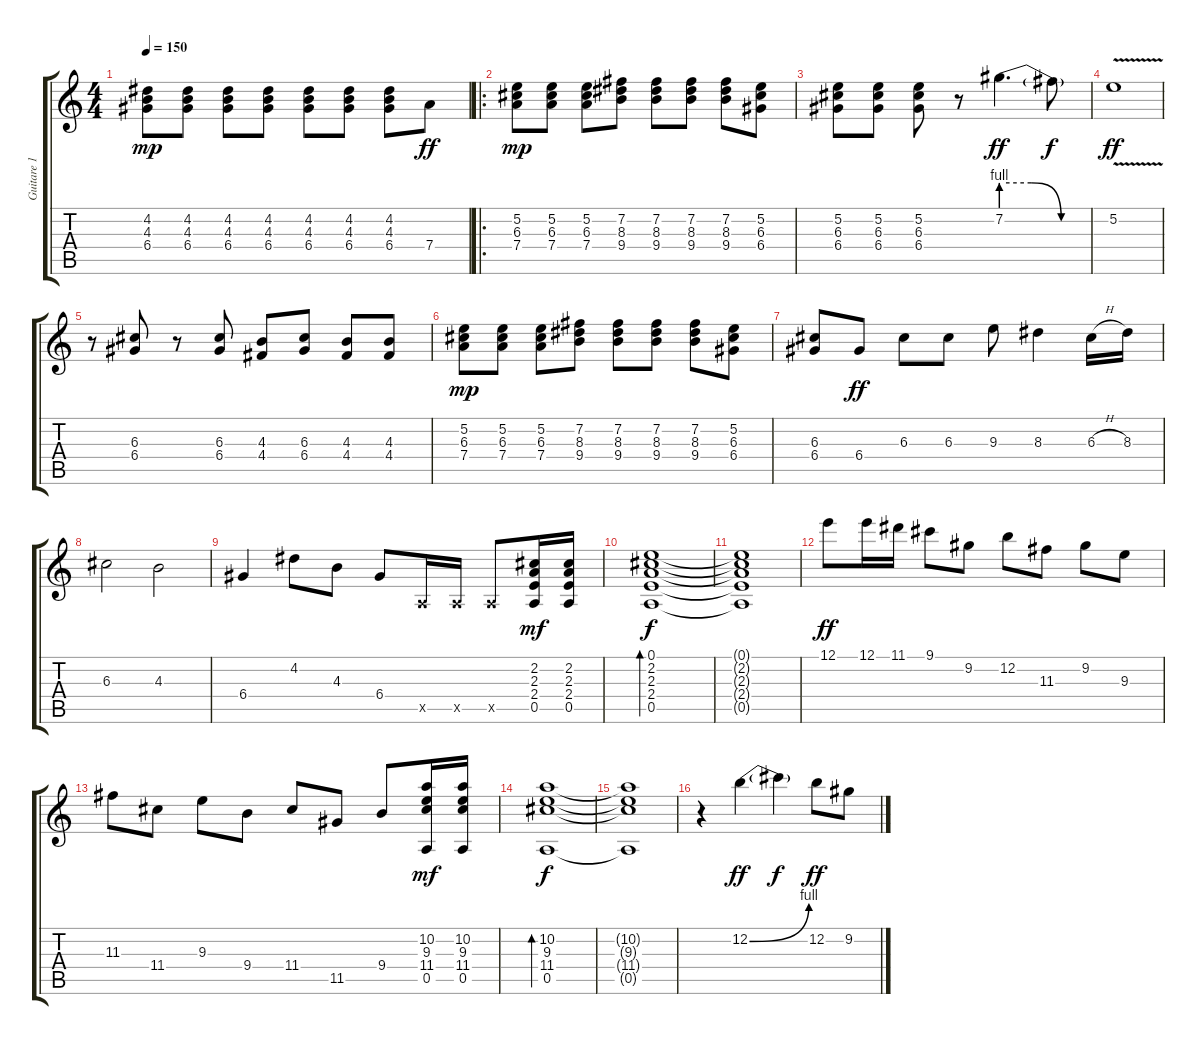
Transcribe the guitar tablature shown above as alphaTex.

\track ("Guitare 1" "Guitare 1") {instrument electricguitarjazz}
\staff {score tabs}
\tuning (E4 B3 G3 D3 A2 E2) {hide}
\ts (4 4)
\tempo 150
\clef g2
\ks c
(4.2 4.3 6.4).8{dy mp} (4.2 4.3 6.4).8 (4.2 4.3 6.4).8 (4.2 4.3 6.4).8 (4.2 4.3 6.4).8 (4.2 4.3 6.4).8 (4.2 4.3 6.4).8 7.4.8{dy ff} |
\ro
(5.2 6.3 7.4).8{dy mp} (5.2 6.3 7.4).8 (5.2 6.3 7.4).8 (7.2 8.3 9.4).8 (7.2 8.3 9.4).8 (7.2 8.3 9.4).8 (7.2 8.3 9.4).8 (5.2 6.3 6.4).8 |
(5.2 6.3 6.4).8 (5.2 6.3 6.4).8 (5.2 6.3 6.4).8 r.8 7.2{be (custom 0 4 20 4 40 0 60 0)}.4{d dy ff} 7.2{t}.8{dy f} |
5.2{v}.1{dy ff} |
r.8 (6.3 6.4).8 r.8 (6.3 6.4).8 (4.3 4.4).8 (6.3 6.4).8 (4.3 4.4).8 (4.3 4.4).8 |
(5.2 6.3 7.4).8{dy mp} (5.2 6.3 7.4).8 (5.2 6.3 7.4).8 (7.2 8.3 9.4).8 (7.2 8.3 9.4).8 (7.2 8.3 9.4).8 (7.2 8.3 9.4).8 (5.2 6.3 6.4).8 |
(6.3 6.4).8 6.4.8{dy ff} 6.3.8 6.3.8 9.3.8 8.3.4 6.3{h}.16 8.3.16 |
6.3.2 4.3.2 |
6.4.4 4.2.8 4.3.8 6.4.8 0.5{x}.16 0.5{x}.16 0.5{x}.8 (2.2 2.3 2.4 0.5).16{dy mf} (2.2 2.3 2.4 0.5).16 |
(0.1 2.2 2.3 2.4 0.5).1{bd 60 dy f} |
(0.1{t} 2.2{t} 2.3{t} 2.4{t} 0.5{t}).1 |
12.1.8{dy ff} 12.1.16 11.1.16 9.1.8 9.2.8 12.2.8 11.3.8 9.2.8 9.3.8 |
11.3.8 11.4.8 9.3.8 9.4.8 11.4.8 11.5.8 9.4.8 (10.2 9.3 11.4 0.5).16{dy mf} (10.2 9.3 11.4 0.5).16 |
(10.2 9.3 11.4 0.5).1{bd 60 dy f} |
(10.2{t} 9.3{t} 11.4{t} 0.5{t}).1 |
r.4 12.2{be (bend 0 0 60 4)}.4{dy ff} 12.2{t}.4{dy f} 12.2.8{dy ff} 9.2.8
